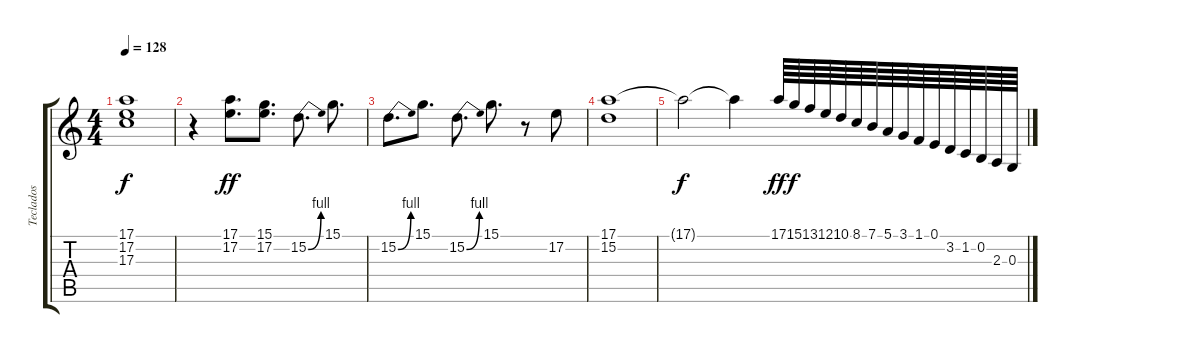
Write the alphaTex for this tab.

\track ("Teclados" "Teclados") {instrument rockorgan}
\staff {score tabs}
\tuning (E4 B3 G3 D3 A2 E2) {hide}
\ts (4 4)
\tempo 128
\clef g2
\ks c
(17.1{t} 17.2{t} 17.3{t}).1{dy f} |
r.4{volume 13} (17.1 17.2).8{d dy ff} (15.1 17.2).8{d} 15.2{be (bend 0 0 60 4)}.8{d} 15.1.8{d} |
15.2{be (bend 0 0 60 4)}.8{d} 15.1.8{d} 15.2{be (bend 0 0 60 4)}.8{d} 15.1.8{d} r.8 17.2.8 |
(17.1 15.2).1 |
17.1{t}.2{dy f} 17.1{t}.4 17.1.64{dy ff} 15.1.64{dy f} 13.1.64 12.1.64 10.1.64 8.1.64 7.1.64 5.1.64 3.1.64 1.1.64 0.1.64 3.2.64 1.2.64 0.2.64 2.3.64 0.3.64
